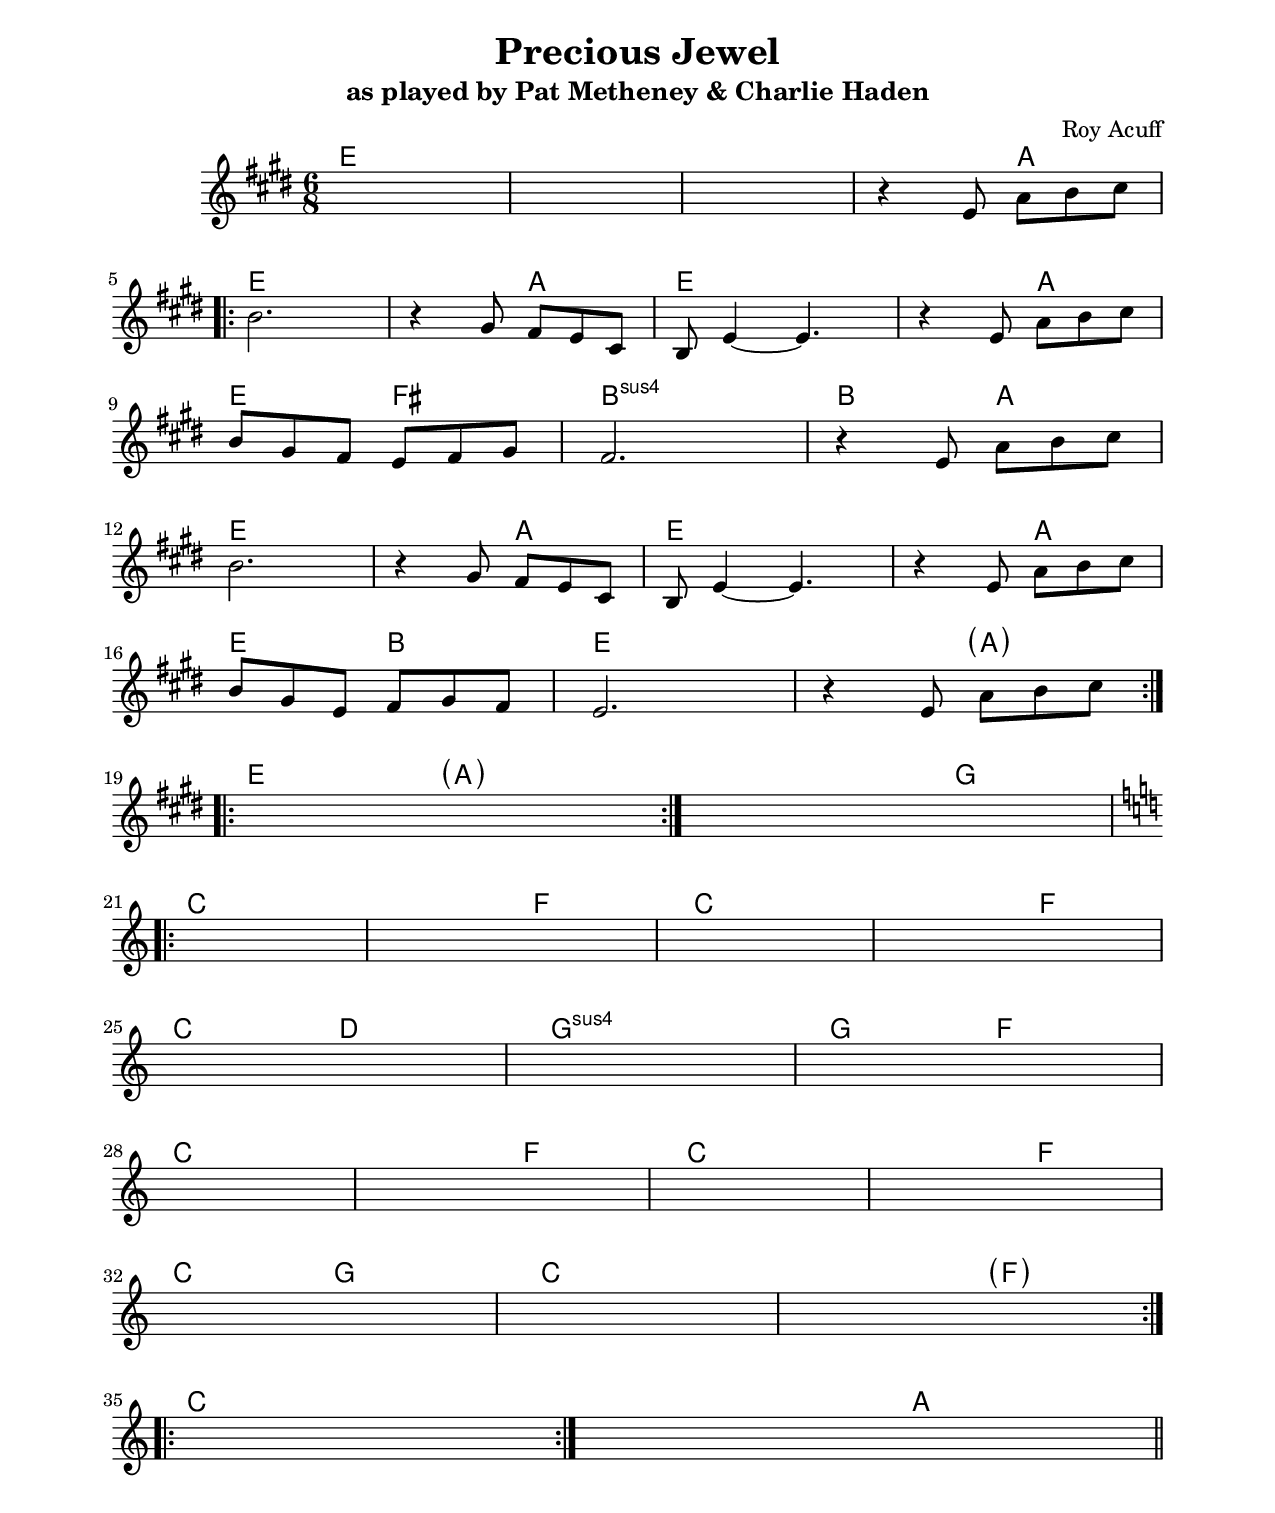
\version "2.23.11"

\include "settings.ily"
\include "style.ily"
melody = \relative c' {
  s2. * 3 |
  r4 e8 a b cs |

  b2. |
  r4 gs8 fs e cs |
  b e4~ e4. |
  r4 e8 a b cs |

  b gs fs e fs gs |
  fs2. |
  r4 e8 a b cs |
  b2. |

  r4 gs8 fs e cs |
  b e4~ e4. |
  r4 e8 a b cs |
  b gs e fs gs fs |

  e2. |
  r4 e8 a b cs |
}

intro = \chordmode {
  e2. |
  s2. * 2  |
  s4. a |
}

verse = \chordmode {
  e2. |
  s4. a |
  e2. |
  s4. a |

  e4. fs |
  b2.:sus  |
  b4. a |
  e2. |

  s4. a |
  e2. |
  s4. a |
  e4. b |

  e2.  |
  s4. \parenthesize a |

}

changes = \chords {
  \intro
  \verse
  e4. \parenthesize a |
  s4. g |
  \transpose e c \verse
  c2. |
  s4. a |
}

intro = {
  s2. * 4 |
}

verse = {
  \repeat volta 2 {
    s2. * 14 |
  }
  \repeat volta 5 {
    s2. |
  }
  s2.  |
}


structure = {
  \key e \major
  \time 6/8
  \intro
  \verse
  \key c \major
  \verse
  \bar "||"
}


\header {
  title = "Precious Jewel"
  subtitle = "as played by Pat Metheney & Charlie Haden"
  composer = "Roy Acuff"
}

melody = \new Staff {
  <<
    \melody
    \structure
  >>
}

\layout {
  \context {
    \Score
    \consists #(set-bars-per-line '(4
                                    4 3 4 3 2
                                    4 3 4 3 2))
  }
}

\score {
  <<
    \numericTimeSignature
    \changes
    \melody
  >>
}
